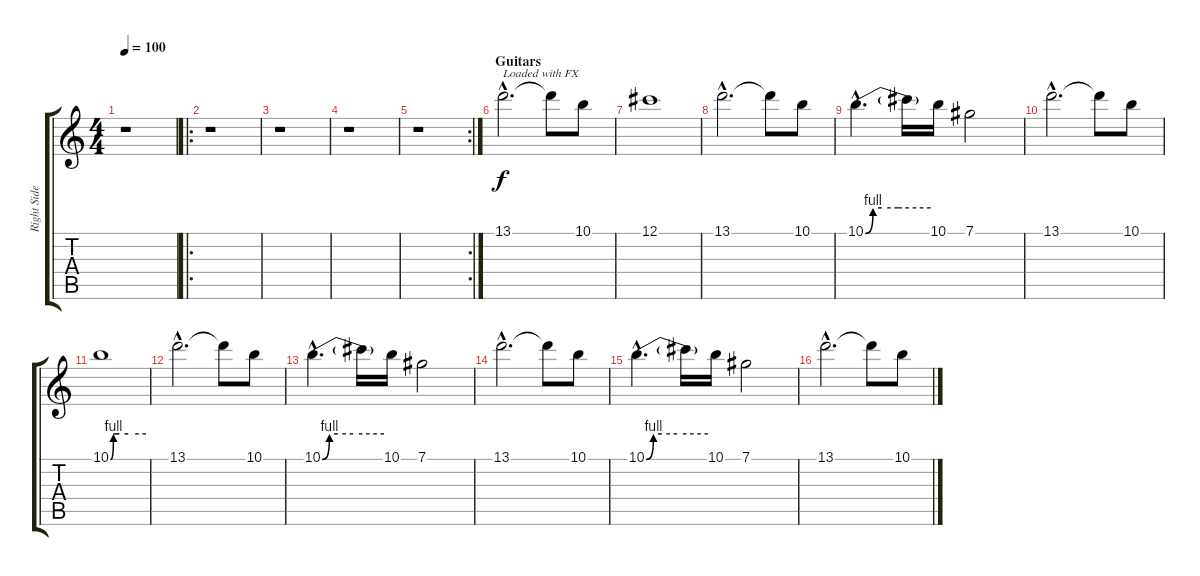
\track ("Right Side" "Right Side") {instrument distortionguitar}
\staff {score tabs}
\tuning (Db4 Ab3 E3 B2 Gb2 B1) {hide}
\ts (4 4)
\tempo 100
\tempo 66
\tempo 100
\clef g2
\ks c
r.1{dy f instrument distortionguitar} |
\ro
r.1 |
r.1 |
r.1 |
\rc 2
r.1 |
\section ("" "Guitars")
13.1{hac}.2{d txt "Loaded with FX"} 13.1{t}.8 10.1.8 |
12.1.1 |
13.1{hac}.2{d} 13.1{t}.8 10.1.8 |
10.1{be (custom 0 0 7 4 15 4 30 4 60 4) hac}.4{d} 10.1{t}.16 10.1.16 7.1.2 |
13.1{hac}.2{d} 13.1{t}.8 10.1.8 |
10.1{be (custom 0 0 5 4 15 4 30 4 60 4)}.1 |
13.1{hac}.2{d} 13.1{t}.8 10.1.8 |
10.1{be (custom 0 0 7 4 15 4 30 4 60 4) hac}.4{d} 10.1{t}.16 10.1.16 7.1.2 |
13.1{hac}.2{d} 13.1{t}.8 10.1.8 |
10.1{be (custom 0 0 7 4 15 4 30 4 60 4) hac}.4{d} 10.1{t}.16 10.1.16 7.1.2 |
13.1{hac}.2{d} 13.1{t}.8 10.1.8
